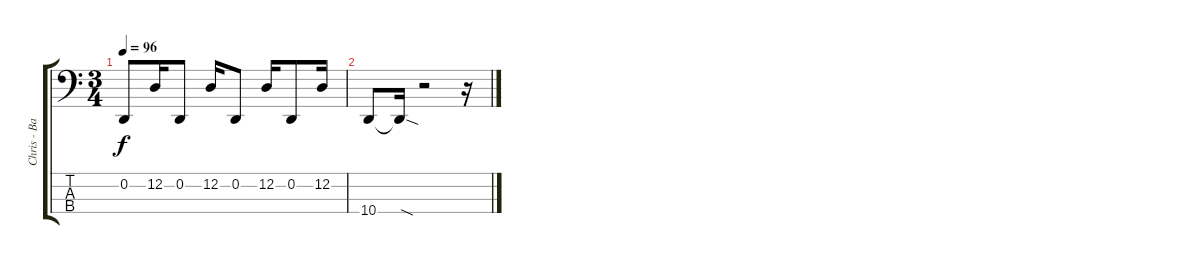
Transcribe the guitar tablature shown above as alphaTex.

\track ("Chris - Bass" "Chris - Ba") {instrument lead2sawtooth}
\staff {score tabs}
\tuning (G2 D2 A1 E1) {hide}
\ts (3 4)
\tempo 96
\clef f4
\ks c
0.2.8{dy f} 12.2.16 0.2.8 12.2.16 0.2.8 12.2.16 0.2.8 12.2.16 |
10.4.8 10.4{sod t}.16 r.2 r.16
